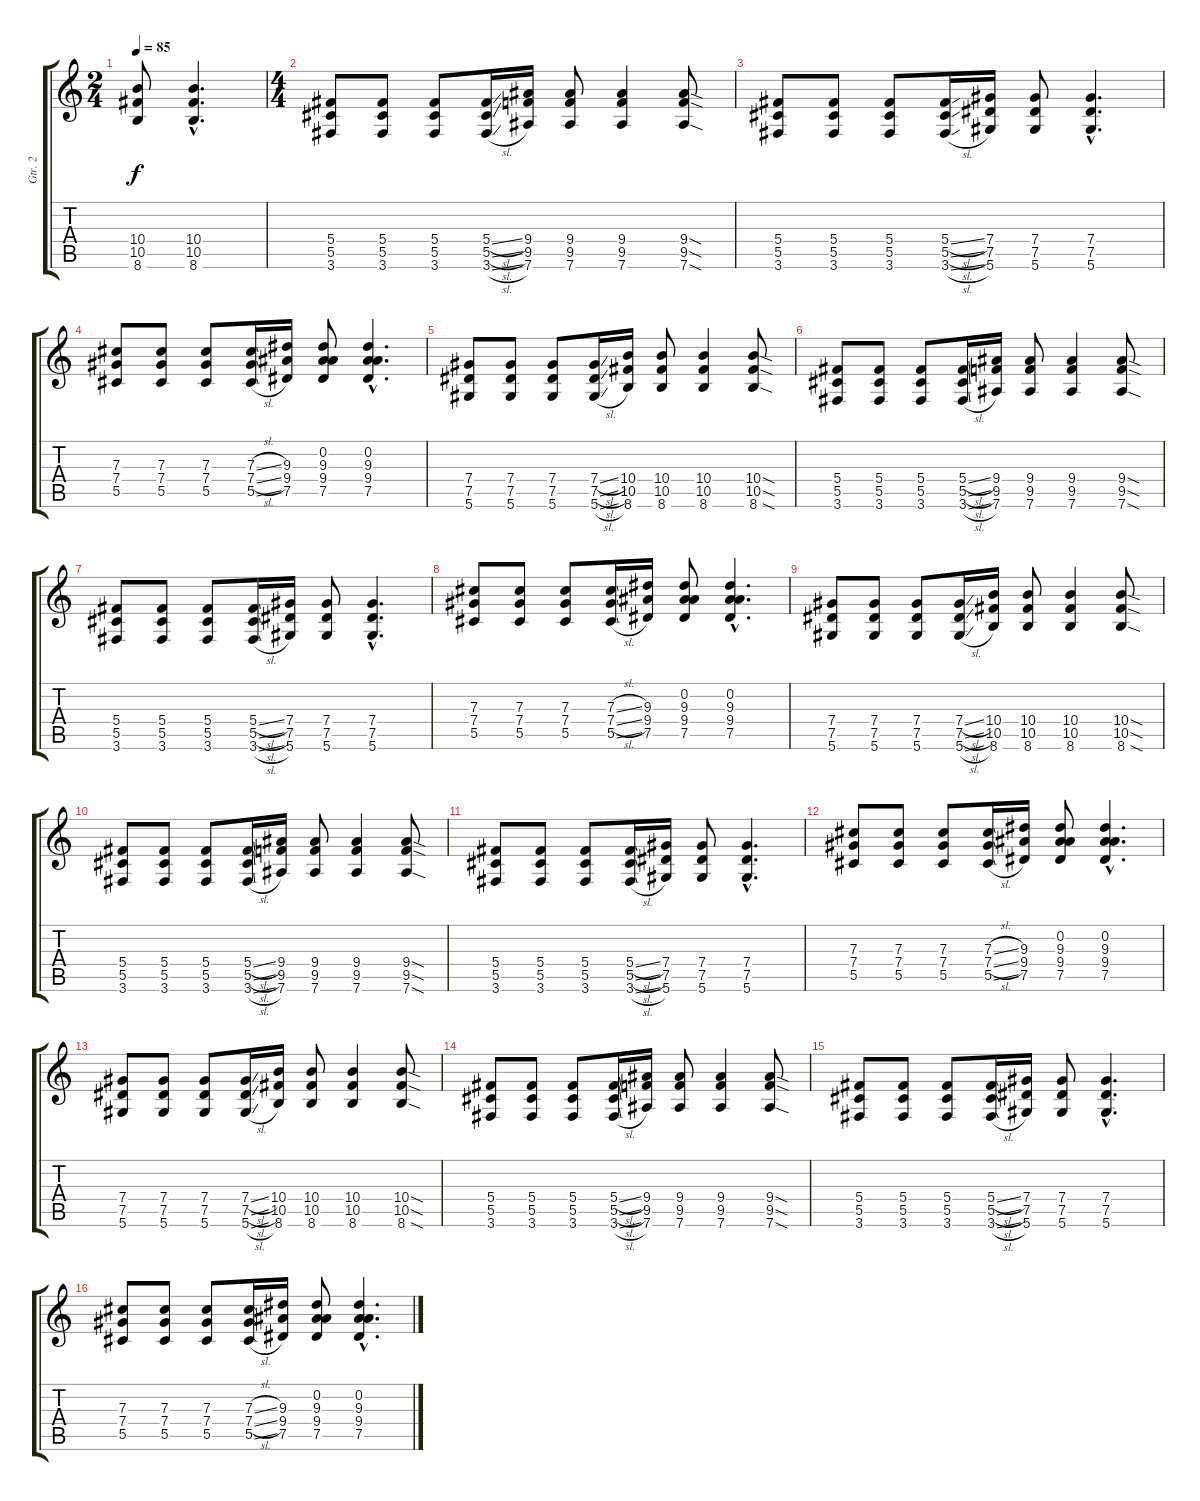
\track ("Gtr. 2" "Gtr. 2") {instrument distortionguitar}
\staff {score tabs}
\tuning (Eb4 Bb3 Gb3 Db3 Ab2 Eb2) {hide}
\ts (2 4)
\tempo 85
\clef g2
\ks c
(10.4 10.5 8.6).8{dy f} (10.4{hac} 10.5{hac} 8.6{hac}).4{d} |
\ts (4 4)
(5.4 5.5 3.6).8 (5.4 5.5 3.6).8 (5.4 5.5 3.6).8 (5.4{sl} 5.5{sl} 3.6{sl}).16 (9.4 9.5 7.6).16 (9.4 9.5 7.6).8 (9.4 9.5 7.6).4 (9.4{sod} 9.5{sod} 7.6{sod}).8 |
(5.4 5.5 3.6).8 (5.4 5.5 3.6).8 (5.4 5.5 3.6).8 (5.4{sl} 5.5{sl} 3.6{sl}).16 (7.4 7.5 5.6).16 (7.4 7.5 5.6).8 (7.4{hac} 7.5{hac} 5.6{hac}).4{d} |
(7.3 7.4 5.5).8{volume 12} (7.3 7.4 5.5).8 (7.3 7.4 5.5).8 (7.3{sl} 7.4{sl} 5.5{sl}).16 (9.3 9.4 7.5).16 (0.2 9.3 9.4 7.5).8 (0.2{hac} 9.3{hac} 9.4{hac} 7.5{hac}).4{d} |
(7.4 7.5 5.6).8 (7.4 7.5 5.6).8 (7.4 7.5 5.6).8 (7.4{sl} 7.5{sl} 5.6{sl}).16 (10.4 10.5 8.6).16 (10.4 10.5 8.6).8 (10.4 10.5 8.6).4 (10.4{sod} 10.5{sod} 8.6{sod}).8 |
(5.4 5.5 3.6).8 (5.4 5.5 3.6).8 (5.4 5.5 3.6).8 (5.4{sl} 5.5{sl} 3.6{sl}).16 (9.4 9.5 7.6).16 (9.4 9.5 7.6).8 (9.4 9.5 7.6).4 (9.4{sod} 9.5{sod} 7.6{sod}).8 |
(5.4 5.5 3.6).8 (5.4 5.5 3.6).8 (5.4 5.5 3.6).8 (5.4{sl} 5.5{sl} 3.6{sl}).16 (7.4 7.5 5.6).16 (7.4 7.5 5.6).8 (7.4{hac} 7.5{hac} 5.6{hac}).4{d} |
(7.3 7.4 5.5).8{volume 12} (7.3 7.4 5.5).8 (7.3 7.4 5.5).8 (7.3{sl} 7.4{sl} 5.5{sl}).16 (9.3 9.4 7.5).16 (0.2 9.3 9.4 7.5).8 (0.2{hac} 9.3{hac} 9.4{hac} 7.5{hac}).4{d} |
(7.4 7.5 5.6).8 (7.4 7.5 5.6).8 (7.4 7.5 5.6).8 (7.4{sl} 7.5{sl} 5.6{sl}).16 (10.4 10.5 8.6).16 (10.4 10.5 8.6).8 (10.4 10.5 8.6).4 (10.4{sod} 10.5{sod} 8.6{sod}).8 |
(5.4 5.5 3.6).8 (5.4 5.5 3.6).8 (5.4 5.5 3.6).8 (5.4{sl} 5.5{sl} 3.6{sl}).16 (9.4 9.5 7.6).16 (9.4 9.5 7.6).8 (9.4 9.5 7.6).4 (9.4{sod} 9.5{sod} 7.6{sod}).8 |
(5.4 5.5 3.6).8 (5.4 5.5 3.6).8 (5.4 5.5 3.6).8 (5.4{sl} 5.5{sl} 3.6{sl}).16 (7.4 7.5 5.6).16 (7.4 7.5 5.6).8 (7.4{hac} 7.5{hac} 5.6{hac}).4{d} |
(7.3 7.4 5.5).8{volume 12} (7.3 7.4 5.5).8 (7.3 7.4 5.5).8 (7.3{sl} 7.4{sl} 5.5{sl}).16 (9.3 9.4 7.5).16 (0.2 9.3 9.4 7.5).8 (0.2{hac} 9.3{hac} 9.4{hac} 7.5{hac}).4{d} |
(7.4 7.5 5.6).8 (7.4 7.5 5.6).8 (7.4 7.5 5.6).8 (7.4{sl} 7.5{sl} 5.6{sl}).16 (10.4 10.5 8.6).16 (10.4 10.5 8.6).8 (10.4 10.5 8.6).4 (10.4{sod} 10.5{sod} 8.6{sod}).8 |
(5.4 5.5 3.6).8 (5.4 5.5 3.6).8 (5.4 5.5 3.6).8 (5.4{sl} 5.5{sl} 3.6{sl}).16 (9.4 9.5 7.6).16 (9.4 9.5 7.6).8 (9.4 9.5 7.6).4 (9.4{sod} 9.5{sod} 7.6{sod}).8 |
(5.4 5.5 3.6).8 (5.4 5.5 3.6).8 (5.4 5.5 3.6).8 (5.4{sl} 5.5{sl} 3.6{sl}).16 (7.4 7.5 5.6).16 (7.4 7.5 5.6).8 (7.4{hac} 7.5{hac} 5.6{hac}).4{d} |
(7.3 7.4 5.5).8 (7.3 7.4 5.5).8 (7.3 7.4 5.5).8 (7.3{sl} 7.4{sl} 5.5{sl}).16 (9.3 9.4 7.5).16 (0.2 9.3 9.4 7.5).8 (0.2{hac} 9.3{hac} 9.4{hac} 7.5{hac}).4{d}
